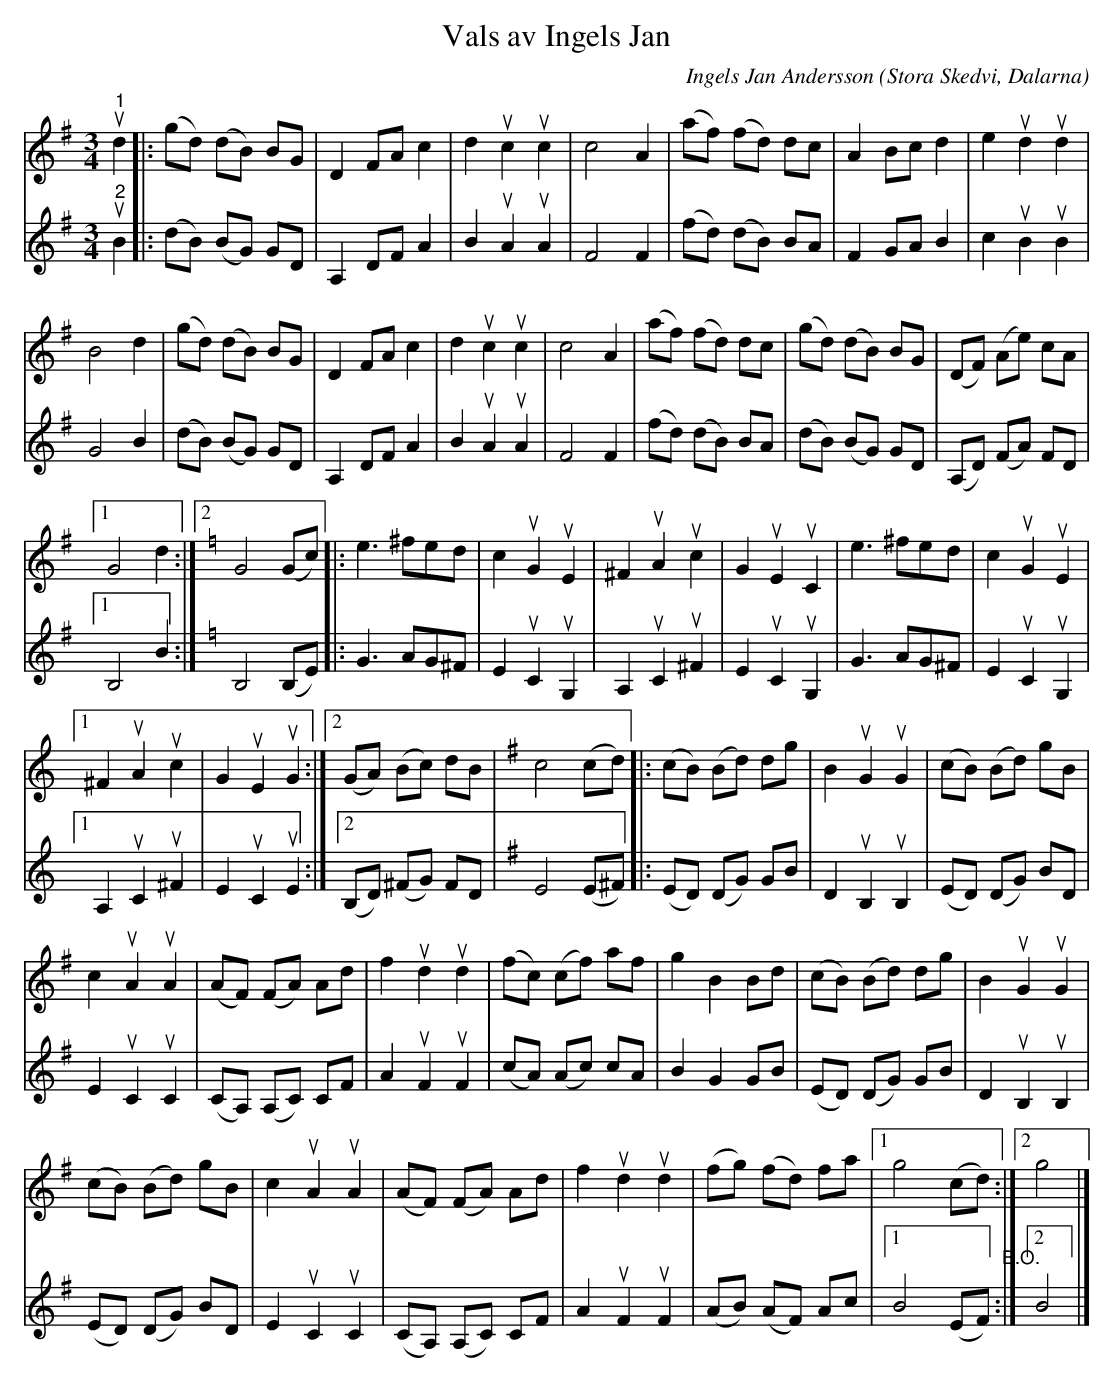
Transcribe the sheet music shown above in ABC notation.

X:1
T:Vals av Ingels Jan
O:Stora Skedvi, Dalarna
C:Ingels Jan Andersson
L:1/8
M:3/4
K:G
V:1
"^1"u d2 |: (gd) (dB) BG | D2 FA c2 | d2u c2u c2 | c4 A2 | (af) (fd) dc | A2 Bc d2 | e2u d2u d2 |
B4 d2 | (gd) (dB) BG | D2 FA c2 | d2u c2u c2 | c4 A2 | (af) (fd) dc | (gd) (dB) BG | (DF) (Ae) cA |1
G4 d2 :|2[K:C] G4 (Gc) |: e3 ^fed | c2u G2u E2 | ^F2u A2u c2 | G2u E2u C2 | e3 ^fed | c2u G2u E2 |1
^F2u A2u c2 | G2u E2u G2 :|2 (GA) (Bc) dB |[K:G] c4 (cd) |: (cB) (Bd) dg | B2u G2u G2 | (cB) (Bd) gB |
c2u A2u A2 | (AF) (FA) Ad | f2u d2u d2 | (fc) (cf) af | g2 B2 Bd | (cB) (Bd) dg | B2u G2u G2 |
(cB) (Bd) gB | c2u A2u A2 | (AF) (FA) Ad | f2u d2u d2 | (fg) (fd) fa |1 g4 (cd) :|2 g4 |]
V:2
"^2"u B2 |: (dB) (BG) GD | A,2 DF A2 | B2u A2u A2 | F4 F2 | (fd) (dB) BA | F2 GA B2 |
c2u B2u B2 | G4 B2 | (dB) (BG) GD | A,2 DF A2 | B2u A2u A2 | F4 F2 | (fd) (dB) BA |
(dB) (BG) GD | (A,D) (FA) FD |1 B,4 B2 :|[K:C] B,4 (B,E) |: G3 AG^F | E2u C2u G,2 |
A,2u C2u ^F2 | E2u C2u G,2 | G3 AG^F | E2u C2u G,2 |1 A,2u C2u ^F2 |
E2u C2u E2 :|2 (B,D) (^FG) FD |[K:G] E4 (E^F) |: (ED) (DG) GB | D2u B,2u B,2 |
(ED) (DG) BD | E2u C2u C2 | (CA,) (A,C) CF | A2u F2u F2 | (cA) (Ac) cA | B2 G2 GB |
(ED) (DG) GB | D2u B,2u B,2 | (ED) (DG) BD | E2u C2u C2 | (CA,) (A,C) CF |
A2u F2u F2 | (AB) (AF) Ac |1 B4 (EF)"^B.O." :|2 B4 |]
